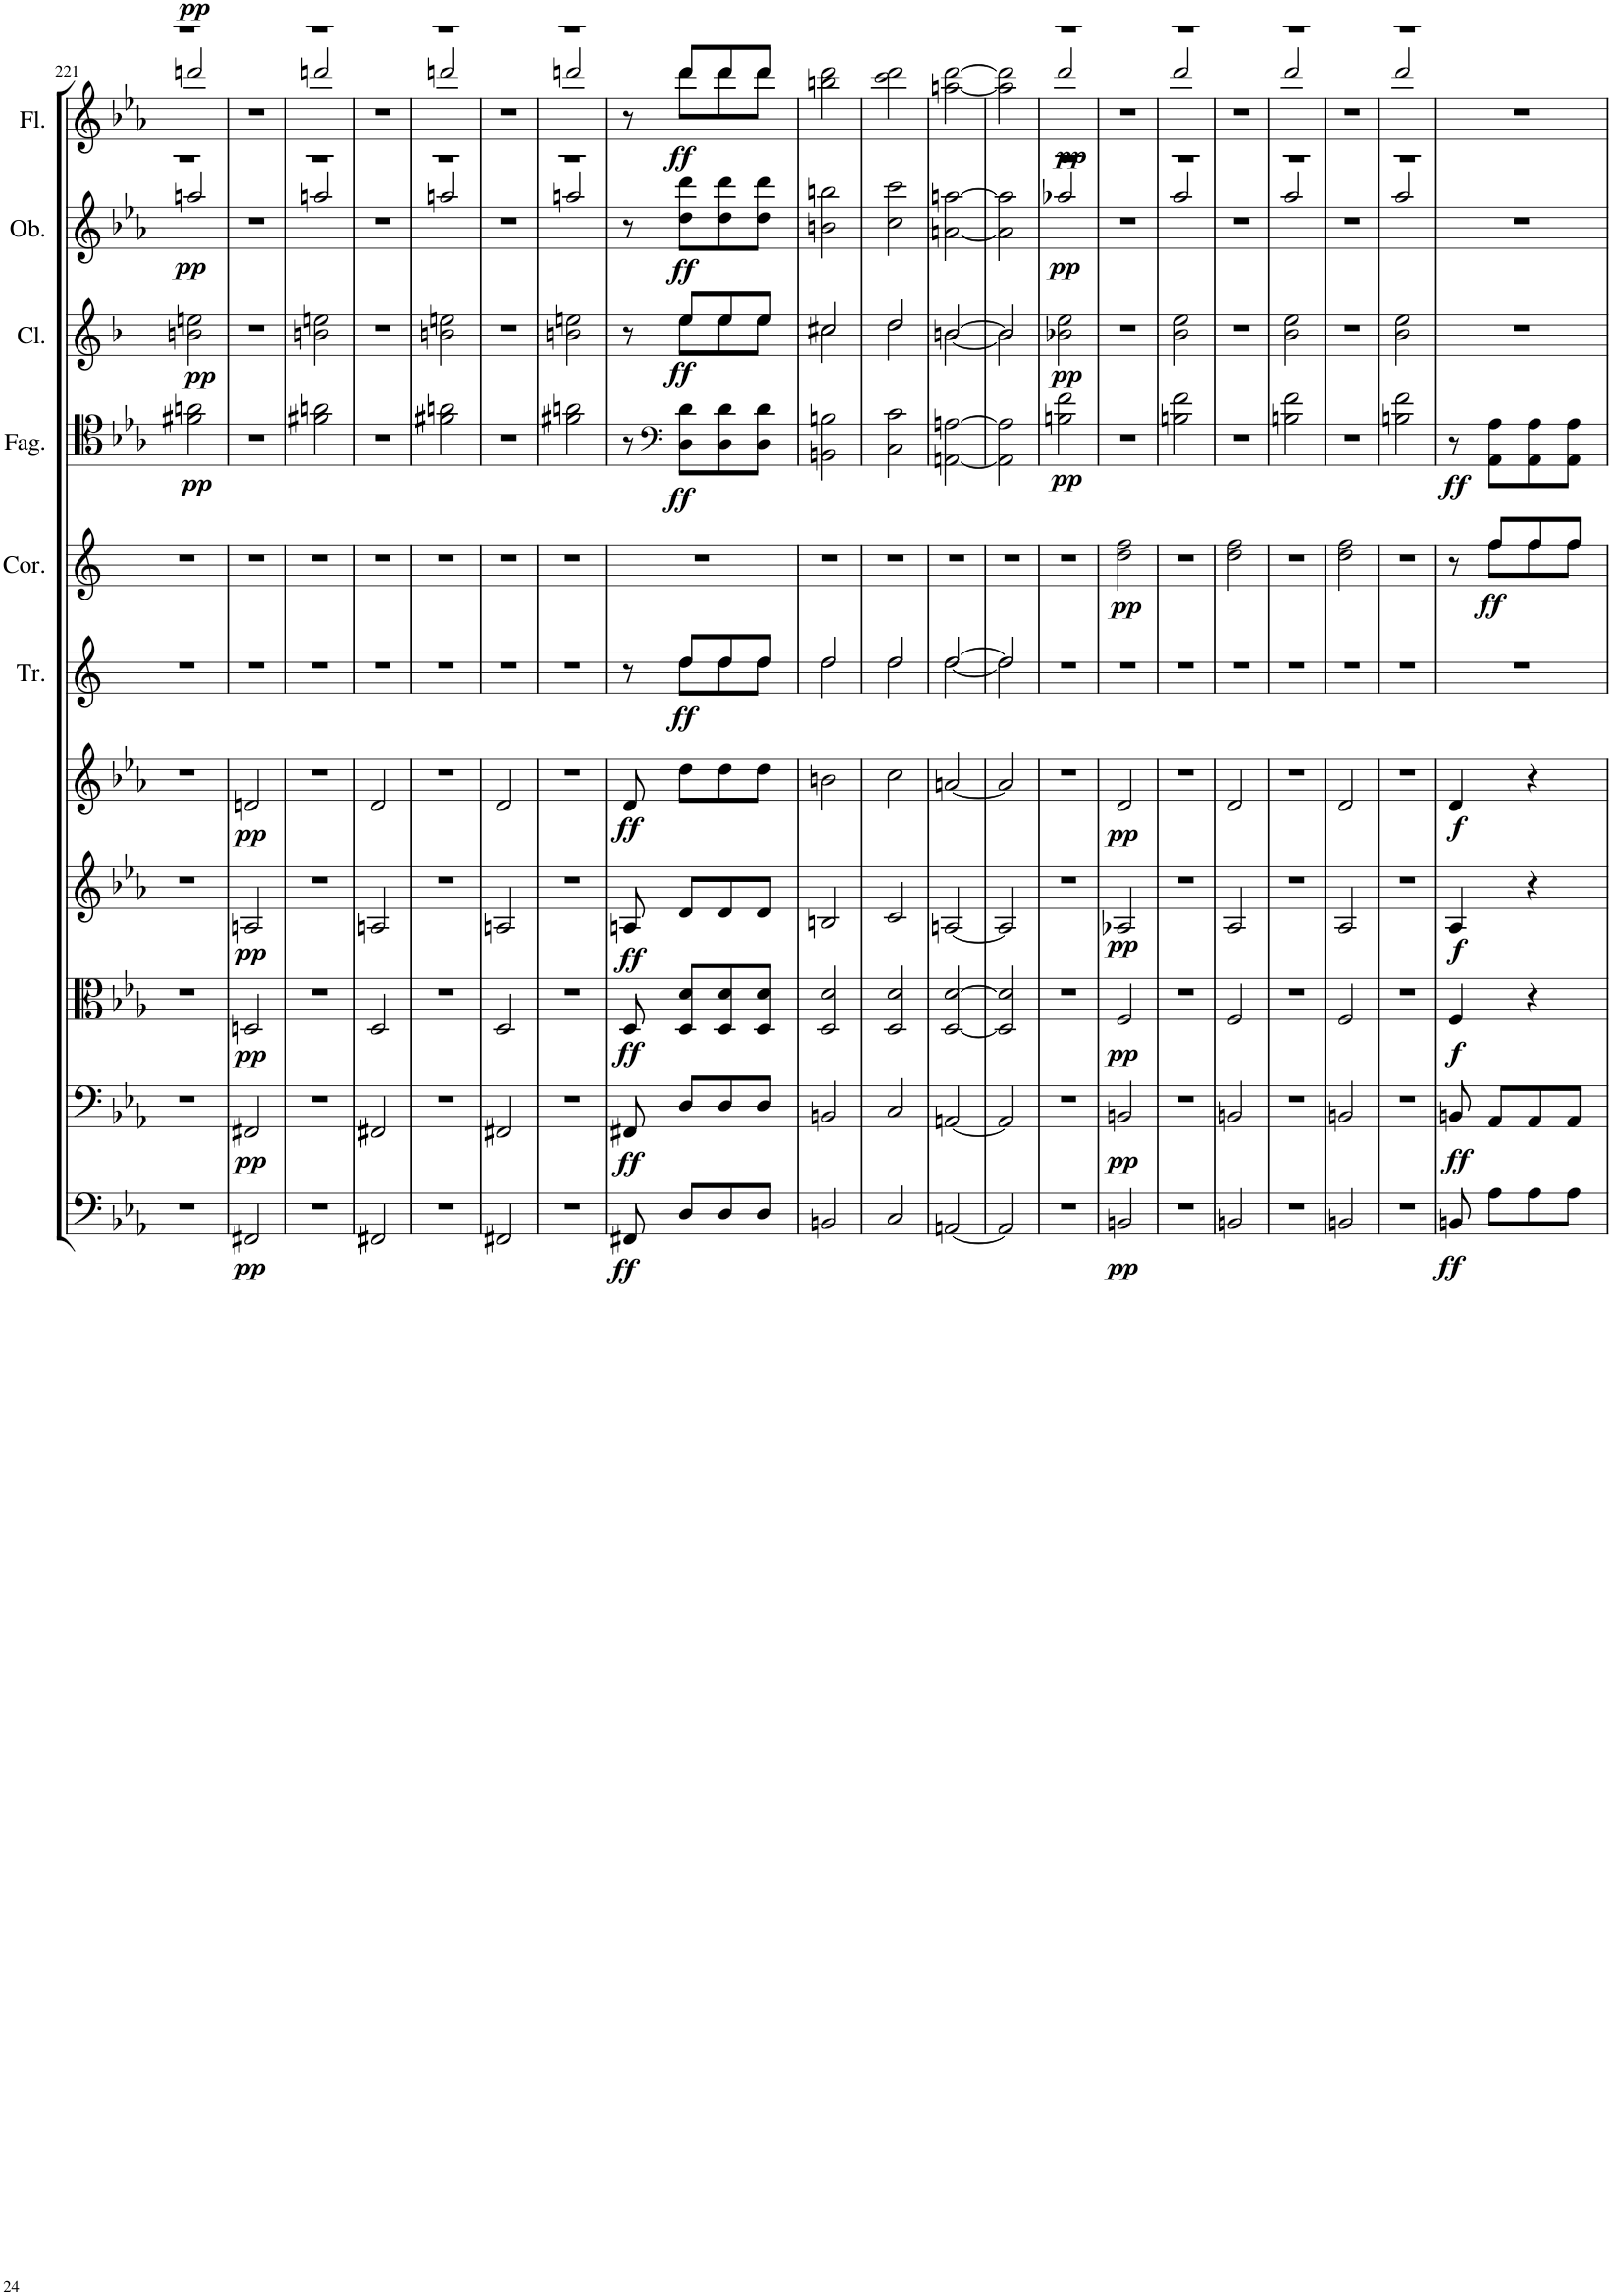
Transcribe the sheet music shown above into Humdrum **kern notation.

**kern	**dynam	**kern	**dynam	**kern	**dynam	**kern	**dynam	**kern	**dynam	**kern	**dynam	**kern	**dynam	**kern	**dynam	**kern	**dynam	**kern	**dynam	**kern	**dynam
*part11	*part11	*part10	*part10	*part9	*part9	*part8	*part8	*part7	*part7	*part6	*part6	*part5	*part5	*part4	*part4	*part3	*part3	*part2	*part2	*part1	*part1
*staff11	*staff11	*staff10	*staff10	*staff9	*staff9	*staff8	*staff8	*staff7	*staff7	*staff6	*staff6	*staff5	*staff5	*staff4	*staff4	*staff3	*staff3	*staff2	*staff2	*staff1	*staff1
*I"Basso	*	*I"Violoncello	*	*I"Viola	*	*I"Violino II	*	*I"Violino I	*	*I"Trombe in C	*	*I"Corni in Es	*	*I"Fagotti	*	*I"Clarinetti in B	*	*I"Oboi	*	*I"Flauti	*
*	*	*	*	*	*	*	*	*	*	*I'Tr.	*	*I'Cor.	*	*I'Fag.	*	*I'Cl.	*	*I'Ob.	*	*I'Fl.	*
!!LO:PB:g=z
*clefF4	*	*clefF4	*	*clefC3	*	*clefG2	*	*clefG2	*	*clefG2	*	*clefG2	*	*clefC4	*	*clefG2	*	*clefG2	*	*clefG2	*
*Trd7c12	*	*	*	*	*	*	*	*	*	*	*	*Trd5c9	*	*	*	*Trd1c2	*	*	*	*	*
*k[b-e-a-]	*	*k[b-e-a-]	*	*k[b-e-a-]	*	*k[b-e-a-]	*	*k[b-e-a-]	*	*k[]	*	*k[]	*	*k[b-e-a-]	*	*k[b-]	*	*k[b-e-a-]	*	*k[b-e-a-]	*
*M2/4	*	*M2/4	*	*M2/4	*	*M2/4	*	*M2/4	*	*M2/4	*	*M2/4	*	*M2/4	*	*M2/4	*	*M2/4	*	*M2/4	*
=221	=221	=221	=221	=221	=221	=221	=221	=221	=221	=221	=221	=221	=221	=221	=221	=221	=221	=221	=221	=221	=221
*	*	*	*	*	*	*	*	*	*	*	*	*	*	*	*	*	*	*^	*	*^	*
!	!	!	!	!	!	!	!	!	!	!	!	!	!	!	!LO:DY:b	!	!LO:DY:b	!	!	!LO:DY:b	!	!	!LO:DY:a
2r	.	2r	.	2r	.	2r	.	2r	.	2r	.	2r	.	2f#X\ 2an\	pp	2bn\ 2een\	pp	2r	2aan/	pp	2r	2dddn/	pp
=222	=222	=222	=222	=222	=222	=222	=222	=222	=222	=222	=222	=222	=222	=222	=222	=222	=222	=222	=222	=222	=222	=222	=222
!	!LO:DY:b	!	!LO:DY:b	!	!LO:DY:b	!	!LO:DY:b	!	!LO:DY:b	!	!	!	!	!	!	!	!	!	!	!	!	!	!
*	*	*	*	*	*	*	*	*	*	*	*	*	*	*	*	*	*	*v	*v	*	*	*	*
*	*	*	*	*	*	*	*	*	*	*	*	*	*	*	*	*	*	*	*	*v	*v	*
2FF#X/	pp	2FF#X/	pp	2Dn/	pp	2An/	pp	2dn/	pp	2r	.	2r	.	2r	.	2r	.	2r	.	2r	.
=223	=223	=223	=223	=223	=223	=223	=223	=223	=223	=223	=223	=223	=223	=223	=223	=223	=223	=223	=223	=223	=223
*	*	*	*	*	*	*	*	*	*	*	*	*	*	*	*	*	*	*^	*	*^	*
2r	.	2r	.	2r	.	2r	.	2r	.	2r	.	2r	.	2f#X\ 2an\	.	2bn\ 2een\	.	2r	2aan/	.	2r	2dddn/	.
*	*	*	*	*	*	*	*	*	*	*	*	*	*	*	*	*	*	*v	*v	*	*	*	*
*	*	*	*	*	*	*	*	*	*	*	*	*	*	*	*	*	*	*	*	*v	*v	*
=224	=224	=224	=224	=224	=224	=224	=224	=224	=224	=224	=224	=224	=224	=224	=224	=224	=224	=224	=224	=224	=224
2FF#X/	.	2FF#X/	.	2D/	.	2An/	.	2d/	.	2r	.	2r	.	2r	.	2r	.	2r	.	2r	.
=225	=225	=225	=225	=225	=225	=225	=225	=225	=225	=225	=225	=225	=225	=225	=225	=225	=225	=225	=225	=225	=225
*	*	*	*	*	*	*	*	*	*	*	*	*	*	*	*	*	*	*^	*	*^	*
2r	.	2r	.	2r	.	2r	.	2r	.	2r	.	2r	.	2f#X\ 2an\	.	2bn\ 2een\	.	2r	2aan/	.	2r	2dddn/	.
*	*	*	*	*	*	*	*	*	*	*	*	*	*	*	*	*	*	*v	*v	*	*	*	*
*	*	*	*	*	*	*	*	*	*	*	*	*	*	*	*	*	*	*	*	*v	*v	*
=226	=226	=226	=226	=226	=226	=226	=226	=226	=226	=226	=226	=226	=226	=226	=226	=226	=226	=226	=226	=226	=226
2FF#X/	.	2FF#X/	.	2D/	.	2An/	.	2d/	.	2r	.	2r	.	2r	.	2r	.	2r	.	2r	.
=227	=227	=227	=227	=227	=227	=227	=227	=227	=227	=227	=227	=227	=227	=227	=227	=227	=227	=227	=227	=227	=227
*	*	*	*	*	*	*	*	*	*	*	*	*	*	*	*	*	*	*^	*	*^	*
2r	.	2r	.	2r	.	2r	.	2r	.	2r	.	2r	.	2f#X\ 2an\	.	2bn\ 2een\	.	2r	2aan/	.	2r	2dddn/	.
=228	=228	=228	=228	=228	=228	=228	=228	=228	=228	=228	=228	=228	=228	=228	=228	=228	=228	=228	=228	=228	=228	=228	=228
*	*	*	*	*	*	*	*	*	*	*^	*	*	*	*	*	*^	*	*	*	*	*	*	*
!	!LO:DY:b	!	!LO:DY:b	!	!LO:DY:b	!	!LO:DY:b	!	!LO:DY:b	!	!	!	!	!	!	!	!	!	!	!	!	!	!	!	!
*	*	*	*	*	*	*	*	*	*	*	*	*	*	*	*	*	*	*	*	*v	*v	*	*	*	*
8FF#X/	ff	8FF#X/	ff	8D/	ff	8An/	ff	8d/	ff	8r	8ryy	.	2r	.	8r	.	8r	8ryy	.	8r	.	8r	8ryy	.
*	*	*	*	*	*	*	*	*	*	*	*	*	*	*	*clefF4	*	*	*	*	*	*	*	*	*
!	!	!	!	!	!	!	!	!	!	!	!	!LO:DY:b	!	!	!	!LO:DY:b	!	!	!LO:DY:b	!	!LO:DY:b	!	!	!LO:DY:b
8D/L	.	8D/L	.	8D/ 8d/L	.	8d/L	.	8dd\L	.	8dd/L	8dd\L	ff	.	.	8D\ 8d\L	ff	8ee/L	8ee\L	ff	8dd\ 8ddd\L	ff	8ddd/L	8ddd\L	ff
8D/	.	8D/	.	8D/ 8d/	.	8d/	.	8dd\	.	8dd/	8dd\	.	.	.	8D\ 8d\	.	8ee/	8ee\	.	8dd\ 8ddd\	.	8ddd/	8ddd\	.
8D/J	.	8D/J	.	8D/ 8d/J	.	8d/J	.	8dd\J	.	8dd/J	8dd\J	.	.	.	8D\ 8d\J	.	8ee/J	8ee\J	.	8dd\ 8ddd\J	.	8ddd/J	8ddd\J	.
*	*	*	*	*	*	*	*	*	*	*	*	*	*	*	*	*	*	*	*	*	*	*v	*v	*
=229	=229	=229	=229	=229	=229	=229	=229	=229	=229	=229	=229	=229	=229	=229	=229	=229	=229	=229	=229	=229	=229	=229	=229
2BBn/	.	2BBn/	.	2D/ 2d/	.	2Bn/	.	2bn\	.	2dd/	2dd\	.	2r	.	2BBn\ 2Bn\	.	2cc#X/	2cc#\	.	2bn\ 2bbn\	.	2bbn\ 2ddd\	.
=230	=230	=230	=230	=230	=230	=230	=230	=230	=230	=230	=230	=230	=230	=230	=230	=230	=230	=230	=230	=230	=230	=230	=230
2C/	.	2C/	.	2D/ 2d/	.	2c/	.	2cc\	.	2dd/	2dd\	.	2r	.	2C\ 2c\	.	2dd/	2dd\	.	2cc\ 2ccc\	.	2ccc\ 2ddd\	.
=231	=231	=231	=231	=231	=231	=231	=231	=231	=231	=231	=231	=231	=231	=231	=231	=231	=231	=231	=231	=231	=231	=231	=231
[2AAn/	.	[2AAn/	.	[2D/ [2d/	.	[2An/	.	[2an/	.	[2dd/	[2dd\	.	2r	.	[2AAn\ [2An\	.	[2bn/	[2b\	.	[2an\ [2aan\	.	[2aan\ [2ddd\	.
=232	=232	=232	=232	=232	=232	=232	=232	=232	=232	=232	=232	=232	=232	=232	=232	=232	=232	=232	=232	=232	=232	=232	=232
2AA/]	.	2AA/]	.	2D/] 2d/]	.	2A/]	.	2a/]	.	2dd/]	2dd\]	.	2r	.	2AA\] 2A\]	.	2b/]	2b\]	.	2a\] 2aa\]	.	2aa\] 2ddd\]	.
=233	=233	=233	=233	=233	=233	=233	=233	=233	=233	=233	=233	=233	=233	=233	=233	=233	=233	=233	=233	=233	=233	=233	=233
*	*	*	*	*	*	*	*	*	*	*	*	*	*	*	*	*	*	*	*	*^	*	*^	*
!	!	!	!	!	!	!	!	!	!	!	!	!	!	!	!	!LO:DY:b	!	!	!LO:DY:b	!	!	!LO:DY:b	!	!	!LO:DY:b
*	*	*	*	*	*	*	*	*	*	*v	*v	*	*	*	*	*	*v	*v	*	*	*	*	*	*	*
2r	.	2r	.	2r	.	2r	.	2r	.	2r	.	2r	.	2Bn\ 2f\	pp	2b-X\ 2ee\	pp	2r	2aa-X/	pp	2r	2ddd/	pp
=234	=234	=234	=234	=234	=234	=234	=234	=234	=234	=234	=234	=234	=234	=234	=234	=234	=234	=234	=234	=234	=234	=234	=234
!	!LO:DY:b	!	!LO:DY:b	!	!LO:DY:b	!	!LO:DY:b	!	!LO:DY:b	!	!	!	!LO:DY:b	!	!	!	!	!	!	!	!	!	!
*	*	*	*	*	*	*	*	*	*	*	*	*	*	*	*	*	*	*v	*v	*	*	*	*
*	*	*	*	*	*	*	*	*	*	*	*	*	*	*	*	*	*	*	*	*v	*v	*
2BBn/	pp	2BBn/	pp	2F/	pp	2A-X/	pp	2d/	pp	2r	.	2dd\ 2ff\	pp	2r	.	2r	.	2r	.	2r	.
=235	=235	=235	=235	=235	=235	=235	=235	=235	=235	=235	=235	=235	=235	=235	=235	=235	=235	=235	=235	=235	=235
*	*	*	*	*	*	*	*	*	*	*	*	*	*	*	*	*	*	*^	*	*^	*
2r	.	2r	.	2r	.	2r	.	2r	.	2r	.	2r	.	2Bn\ 2f\	.	2b-\ 2ee\	.	2r	2aa-/	.	2r	2ddd/	.
*	*	*	*	*	*	*	*	*	*	*	*	*	*	*	*	*	*	*v	*v	*	*	*	*
*	*	*	*	*	*	*	*	*	*	*	*	*	*	*	*	*	*	*	*	*v	*v	*
=236	=236	=236	=236	=236	=236	=236	=236	=236	=236	=236	=236	=236	=236	=236	=236	=236	=236	=236	=236	=236	=236
2BBn/	.	2BBn/	.	2F/	.	2A-/	.	2d/	.	2r	.	2dd\ 2ff\	.	2r	.	2r	.	2r	.	2r	.
=237	=237	=237	=237	=237	=237	=237	=237	=237	=237	=237	=237	=237	=237	=237	=237	=237	=237	=237	=237	=237	=237
*	*	*	*	*	*	*	*	*	*	*	*	*	*	*	*	*	*	*^	*	*^	*
2r	.	2r	.	2r	.	2r	.	2r	.	2r	.	2r	.	2Bn\ 2f\	.	2b-\ 2ee\	.	2r	2aa-/	.	2r	2ddd/	.
*	*	*	*	*	*	*	*	*	*	*	*	*	*	*	*	*	*	*v	*v	*	*	*	*
*	*	*	*	*	*	*	*	*	*	*	*	*	*	*	*	*	*	*	*	*v	*v	*
=238	=238	=238	=238	=238	=238	=238	=238	=238	=238	=238	=238	=238	=238	=238	=238	=238	=238	=238	=238	=238	=238
2BBn/	.	2BBn/	.	2F/	.	2A-/	.	2d/	.	2r	.	2dd\ 2ff\	.	2r	.	2r	.	2r	.	2r	.
=239	=239	=239	=239	=239	=239	=239	=239	=239	=239	=239	=239	=239	=239	=239	=239	=239	=239	=239	=239	=239	=239
*	*	*	*	*	*	*	*	*	*	*	*	*	*	*	*	*	*	*^	*	*^	*
2r	.	2r	.	2r	.	2r	.	2r	.	2r	.	2r	.	2Bn\ 2f\	.	2b-\ 2ee\	.	2r	2aa-/	.	2r	2ddd/	.
=240	=240	=240	=240	=240	=240	=240	=240	=240	=240	=240	=240	=240	=240	=240	=240	=240	=240	=240	=240	=240	=240	=240	=240
*	*	*	*	*	*	*	*	*	*	*	*	*^	*	*	*	*	*	*	*	*	*	*	*
!	!LO:DY:b	!	!LO:DY:b	!	!LO:DY:b	!	!LO:DY:b	!	!LO:DY:b	!	!	!	!	!	!	!LO:DY:b	!	!	!	!	!	!	!	!
*	*	*	*	*	*	*	*	*	*	*	*	*	*	*	*	*	*	*	*v	*v	*	*	*	*
*	*	*	*	*	*	*	*	*	*	*	*	*	*	*	*	*	*	*	*	*	*v	*v	*
8BBn/	ff	8BBn/	ff	4F/	f	4A-/	f	4d/	f	2r	.	8r	8ryy	.	8r	ff	2r	.	2r	.	2r	.
!	!	!	!	!	!	!	!	!	!	!	!	!	!	!LO:DY:b	!	!	!	!	!	!	!	!
8A-\L	.	8AA-/L	.	.	.	.	.	.	.	.	.	8ff/L	8ff\L	ff	8AA-\ 8A-\L	.	.	.	.	.	.	.
8A-\	.	8AA-/	.	4r	.	4r	.	4r	.	.	.	8ff/	8ff\	.	8AA-\ 8A-\	.	.	.	.	.	.	.
8A-\J	.	8AA-/J	.	.	.	.	.	.	.	.	.	8ff/J	8ff\J	.	8AA-\ 8A-\J	.	.	.	.	.	.	.
*	*	*	*	*	*	*	*	*	*	*	*	*v	*v	*	*	*	*	*	*	*	*	*
=	=	=	=	=	=	=	=	=	=	=	=	=	=	=	=	=	=	=	=	=	=
*-	*-	*-	*-	*-	*-	*-	*-	*-	*-	*-	*-	*-	*-	*-	*-	*-	*-	*-	*-	*-	*-
